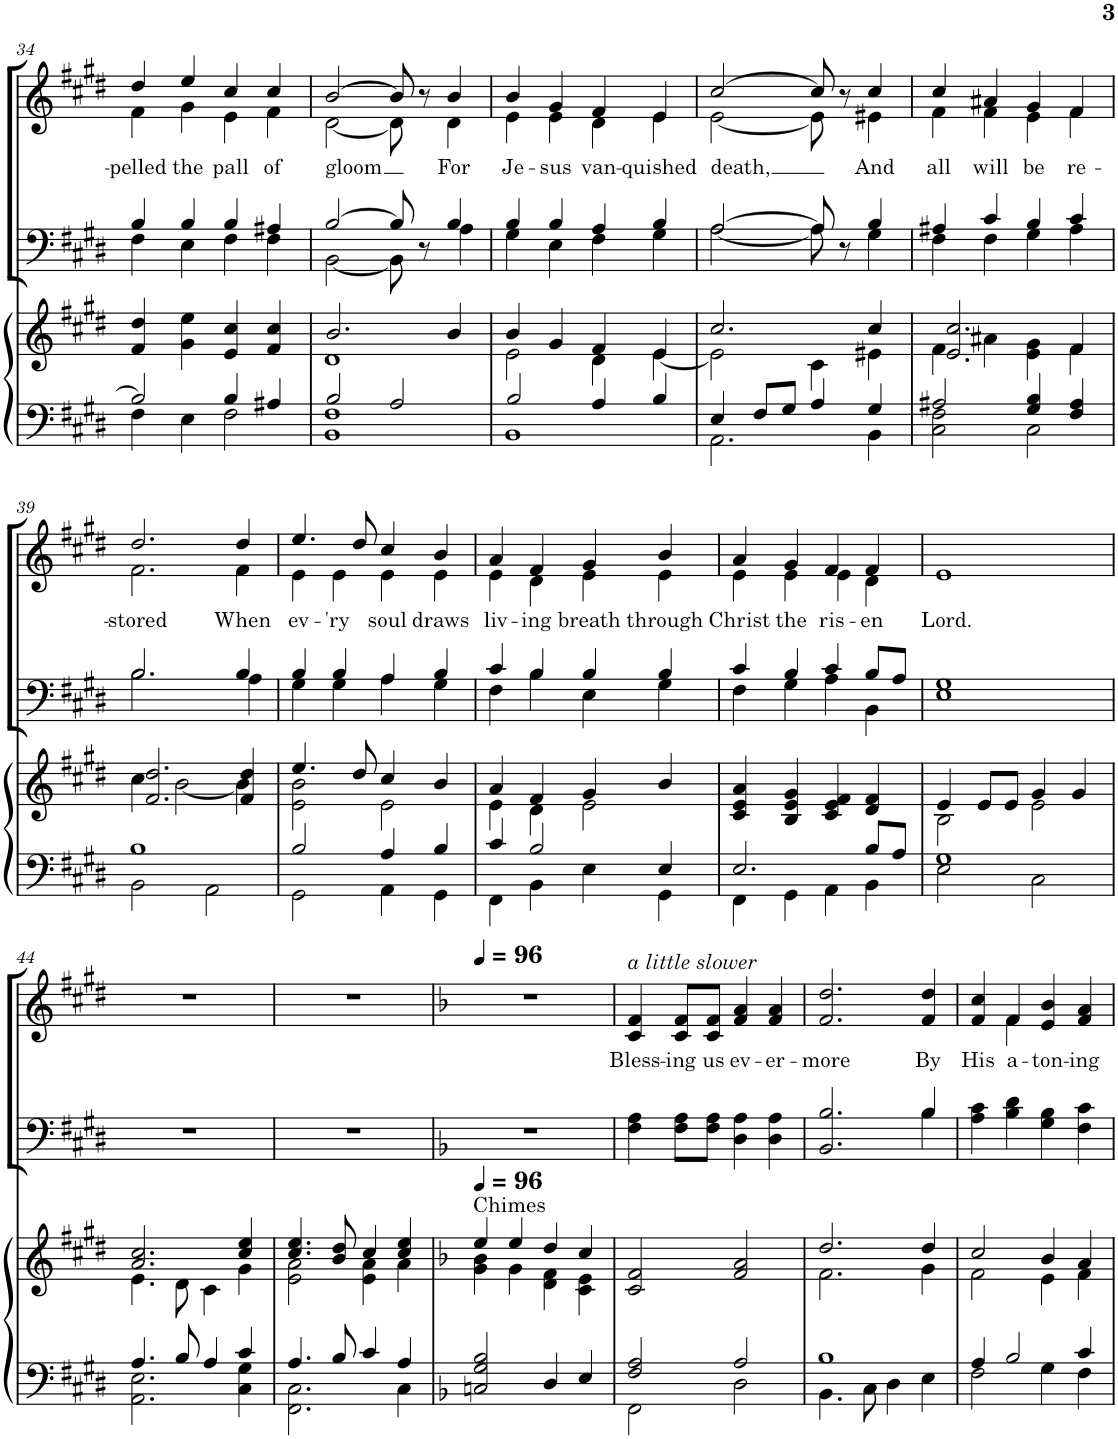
**kern	**kern	**kern	**kern	**text
*part3	*part3	*part2	*part1	*part1
*staff4	*staff3	*staff2	*staff1	*staff1
*I"Organ	*	*I"T B	*I"S A	*
*I'Org.	*	*I'T B	*I'S A	*
!!LO:PB:g=z
*clefF4	*clefG2	*clefF4	*clefG2	*
*k[f#c#g#d#]	*k[f#c#g#d#]	*k[f#c#g#d#]	*k[f#c#g#d#]	*
*M4/4	*M4/4	*M4/4	*M4/4	*
=34	=34	=34	=34	=34
*^	*	*^	*^	*
!	!	!	!	!	!	!	!LO:LY:b
2B/]	4F#\	4f#/ 4dd#/	4B/	4F#\	4dd#/	4f#\	-pelled
!	!	!	!	!	!	!	!LO:LY:b
.	4E\	4g#\ 4ee\	4B/	4E\	4ee/	4g#\	the
!	!	!	!	!	!	!	!LO:LY:b
4B/	2F#\	4e/ 4cc#/	4B/	4F#\	4cc#/	4e\	pall
!	!	!	!	!	!	!	!LO:LY:b
4A#X/	.	4f#/ 4cc#/	4A#X/	4F#\	4cc#/	4f#\	of
=35	=35	=35	=35	=35	=35	=35	=35
*	*	*^	*	*	*	*	*
!	!	!	!	!	!	!	!	!LO:LY:b
2B/	1BB 1F#	2.b/	1d#	[2B/	[2BB\	[2b/	[2d#\	gloom
2A/	.	.	.	8B/]	8BB\]	8b/]	8d#\]	.
.	.	.	.	8r	8ryy	8r	8ryy	.
!	!	!	!	!	!	!	!	!LO:LY:b
.	.	4b/	.	4B/	4A\	4b/	4d#\	For
=36	=36	=36	=36	=36	=36	=36	=36	=36
!	!	!	!	!	!	!	!	!LO:LY:b
2B/	1BB	4b/	2e\	4B/	4G#\	4b/	4e\	Je-
!	!	!	!	!	!	!	!	!LO:LY:b
.	.	4g#/	.	4B/	4E\	4g#/	4e\	-sus
!	!	!	!	!	!	!	!	!LO:LY:b
4A/	.	4f#/	4d#\	4A/	4F#\	4f#/	4d#\	van-
!	!	!	!	!	!	!	!	!LO:LY:b
4B/	.	4e/	[4e\	4B/	4G#\	4e/	4e\	-quished
=37	=37	=37	=37	=37	=37	=37	=37	=37
!	!	!	!	!	!	!	!	!LO:LY:b
4E/	2.AA\	2.cc#/	2e\]	[2A/	[2A\	[2cc#/	[2e\	death,
8F#/L	.	.	.	.	.	.	.	.
8G#/J	.	.	.	.	.	.	.	.
4A/	.	.	4c#\	8A/]	8A\]	8cc#/]	8e\]	.
.	.	.	.	8r	8ryy	8r	8ryy	.
!	!	!	!	!	!	!	!	!LO:LY:b
4G#/	4BB\	4cc#/	4e#X\	4B/	4G#\	4cc#/	4e#X\	And
=38	=38	=38	=38	=38	=38	=38	=38	=38
!	!	!	!	!	!	!	!	!LO:LY:b
2A#X/	2C#\ 2F#\	2.e/ 2.cc#/	4f#\	4A#X/	4F#\	4cc#/	4f#\	all
!	!	!	!	!	!	!	!	!LO:LY:b
.	.	.	4a#X\	4c#/	4F#\	4a#X/	4f#\	will
!	!	!	!	!	!	!	!	!LO:LY:b
4G#/ 4B/	2C#\	.	4e\ 4g#\	4B/	4G#\	4g#/	4e\	be
!	!	!	!	!	!	!	!	!LO:LY:b
4F#/ 4A#/	.	4f#/	4f#\	4c#/	4A#\	4f#/	4f#\	re-
!!LO:LB:g=z	!!
=39	=39	=39	=39	=39	=39	=39	=39	=39
!	!	!	!	!	!	!	!	!LO:LY:b
1B	2BB\	2.f#/ 2.dd#/	4cc#\	2.B/	2.B\	2.dd#/	2.f#\	-stored
.	.	.	[2b\	.	.	.	.	.
.	2AA\	.	.	.	.	.	.	.
!	!	!	!	!	!	!	!	!LO:LY:b
.	.	4f#/ 4dd#/	4b\]	4B/	4A\	4dd#/	4f#\	When
=40	=40	=40	=40	=40	=40	=40	=40	=40
!	!	!	!	!	!	!	!	!LO:LY:b
2B/	2GG#\	4.ee/	2e\ 2b\	4B/	4G#\	4.ee/	4e\	ev-
!	!	!	!	!	!	!	!	!LO:LY:b
.	.	.	.	4B/	4G#\	.	4e\	-'ry
.	.	8dd#/	.	.	.	8dd#/	.	.
!	!	!	!	!	!	!	!	!LO:LY:b
4A/	4AA\	4cc#/	2e\	4A/	4A\	4cc#/	4e\	soul
!	!	!	!	!	!	!	!	!LO:LY:b
4B/	4GG#\	4b/	.	4B/	4G#\	4b/	4e\	draws
=41	=41	=41	=41	=41	=41	=41	=41	=41
!	!	!	!	!	!	!	!	!LO:LY:b
4c#/	4FF#\	4a/	4e\	4c#/	4F#\	4a/	4e\	liv-
!	!	!	!	!	!	!	!	!LO:LY:b
2B/	4BB\	4f#/	4d#\	4B/	4B\	4f#/	4d#\	-ing
!	!	!	!	!	!	!	!	!LO:LY:b
.	4E\	4g#/	2e\	4B/	4E\	4g#/	4e\	breath
!	!	!	!	!	!	!	!	!LO:LY:b
4E/	4GG#\	4b/	.	4B/	4G#\	4b/	4e\	through
*	*	*v	*v	*	*	*	*	*
=42	=42	=42	=42	=42	=42	=42	=42
!	!	!	!	!	!	!	!LO:LY:b
2.E/	4FF#\	4c#/ 4e/ 4a/	4c#/	4F#\	4a/	4e\	Christ
!	!	!	!	!	!	!	!LO:LY:b
.	4GG#\	4B/ 4e/ 4g#/	4B/	4G#\	4g#/	4e\	the
!	!	!	!	!	!	!	!LO:LY:b
.	4AA\	4c#/ 4e/ 4f#/	4c#/	4A\	4f#/	4e\	ris-
!	!	!	!	!	!	!	!LO:LY:b
8B/L	4BB\	4d#/ 4f#/	8B/L	4BB\	4f#/	4d#\	-en
8A/J	.	.	8A/J	.	.	.	.
*	*	*	*v	*v	*	*	*
*	*	*	*	*v	*v	*
=43	=43	=43	=43	=43	=43
*	*	*^	*	*	*
!	!	!	!	!	!	!LO:LY:b
1G#	2E\	4e/	2B\	1E 1G#	1e	Lord.
.	.	8e/L	.	.	.	.
.	.	8e/J	.	.	.	.
.	2C#\	4g#/	2e\	.	.	.
.	.	4g#/	.	.	.	.
!!LO:LB:g=z
=44	=44	=44	=44	=44	=44	=44
4.A/	2.AA\ 2.E\	2.a/ 2.cc#/	4.e\	1r	1r	.
8B/	.	.	8d#\	.	.	.
4A/	.	.	4c#\	.	.	.
4c#/	4C#\ 4G#\	4cc#/ 4ee/	4g#\	.	.	.
=45	=45	=45	=45	=45	=45	=45
4.A/	2.FF#\ 2.C#\	4.cc#/ 4.ee/	2e\ 2a\	1r	1r	.
8B/	.	8b/ 8dd#/	.	.	.	.
4c#/	.	4cc#/	4e\ 4a\	.	.	.
4A/	4C#\	4cc#/ 4ee/	4a\	.	.	.
*v	*v	*	*	*	*	*
=46	=46	=46	=46	=46	=46
*k[b-]	*k[b-]	*	*k[b-]	*k[b-]	*
*	*MM96	*	*	*MM96	*
*^	*	*	*	*	*
!	!	!LO:TX:a:t=Chimes	!	!	!	!
*v	*v	*	*	*	*	*
2Cn/ 2G/ 2B-/	4ee/	4g\ 4b-\	1r	1r	.
.	4ee/	4g\	.	.	.
4D/	4dd/	4d\ 4f\	.	.	.
4E/	4cc/	4c\ 4e\	.	.	.
=47	=47	=47	=47	=47	=47
*^	*	*	*	*	*
!	!	!	!	!	!LO:TX:a:i:t=a little slower	!
!	!	!	!	!	!	!LO:LY:b
*	*	*v	*v	*	*	*
2F/ 2A/	2FF\	2c/ 2f/	4F\ 4A\	4c/ 4f/	Bless-
!	!	!	!	!	!LO:LY:b
.	.	.	8F\ 8A\L	8c/ 8f/L	-ing
!	!	!	!	!	!LO:LY:b
.	.	.	8F\ 8A\J	8c/ 8f/J	us
!	!	!	!	!	!LO:LY:b
2A/	2D\	2f/ 2a/	4D\ 4A\	4f/ 4a/	ev-
!	!	!	!	!	!LO:LY:b
.	.	.	4D\ 4A\	4f/ 4a/	-er-
=48	=48	=48	=48	=48	=48
*	*	*^	*^	*	*
!	!	!	!	!	!	!	!LO:LY:b
1B-	4.BB-\	2.dd/	2.f\	2.BB-/ 2.B-/	2.ryy	2.f/ 2.dd/	-more
.	8C\	.	.	.	.	.	.
.	4D\	.	.	.	.	.	.
!	!	!	!	!	!	!	!LO:LY:b
.	4E\	4dd/	4g\	4B-/	4B-\	4f/ 4dd/	By
=49	=49	=49	=49	=49	=49	=49	=49
!	!	!	!	!	!	!	!LO:LY:b
*	*	*	*	*v	*v	*^	*
4A/	2F\	2cc/	2f\	4A\ 4c\	4f/ 4cc/	4ryy	His
!	!	!	!	!	!	!	!LO:LY:b
2B-/	.	.	.	4B-\ 4d\	4f/	4f\	a-
!	!	!	!	!	!	!	!LO:LY:b
.	4G\	4b-/	4e\	4G\ 4B-\	4e/ 4b-/	2ryy	-ton-
!	!	!	!	!	!	!	!LO:LY:b
4c/	4F\	4a/	4f\	4F\ 4c\	4f/ 4a/	.	-ing
*v	*v	*	*	*	*v	*v	*
*	*v	*v	*	*	*
=	=	=	=	=
*-	*-	*-	*-	*-
